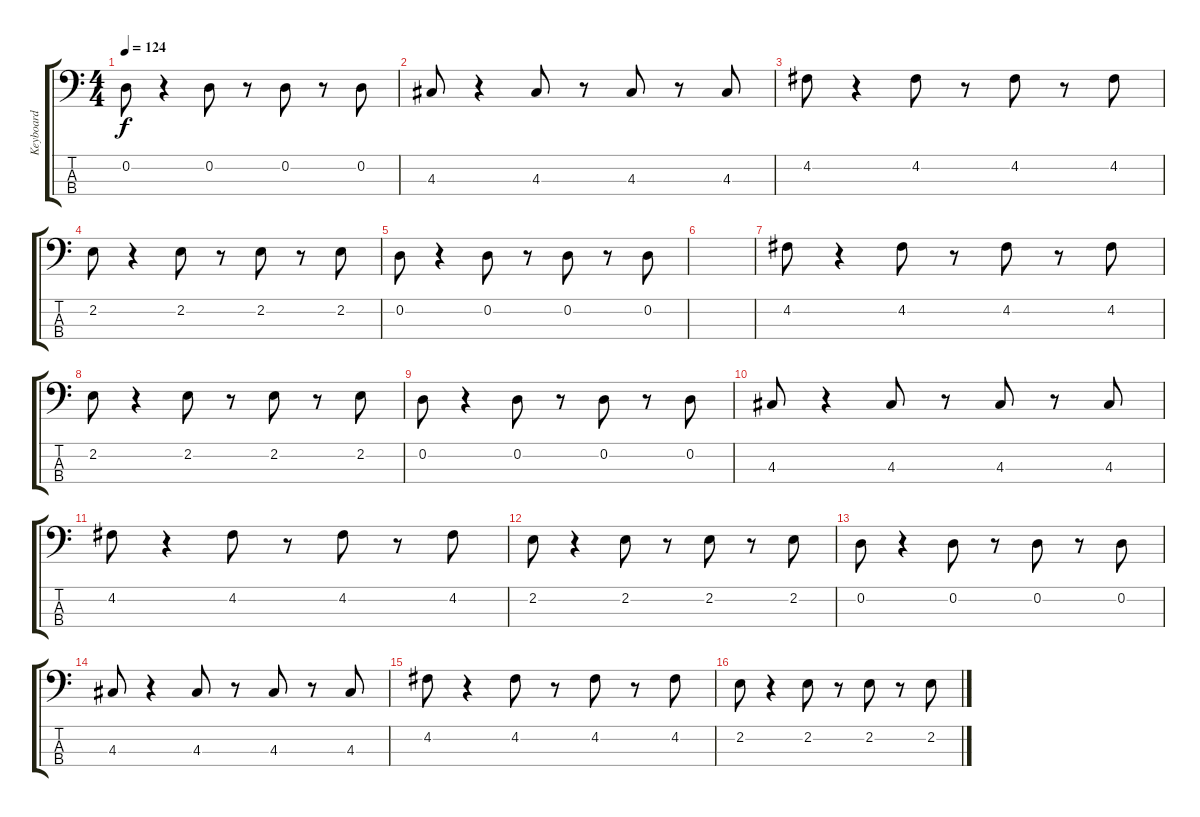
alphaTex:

\track ("Keyboard" "Keyboard") {instrument synthbass1}
\staff {score tabs}
\tuning (G2 D2 A1 E1) {hide}
\ts (4 4)
\tempo 124
\clef f4
\ks c
0.2.8{dy f} r.4 0.2.8 r.8 0.2.8 r.8 0.2.8 |
4.3.8 r.4 4.3.8 r.8 4.3.8 r.8 4.3.8 |
4.2.8 r.4 4.2.8 r.8 4.2.8 r.8 4.2.8 |
2.2.8 r.4 2.2.8 r.8 2.2.8 r.8 2.2.8 |
0.2.8 r.4 0.2.8 r.8 0.2.8 r.8 0.2.8 |
|
4.2.8 r.4 4.2.8 r.8 4.2.8 r.8 4.2.8 |
2.2.8 r.4 2.2.8 r.8 2.2.8 r.8 2.2.8 |
0.2.8 r.4 0.2.8 r.8 0.2.8 r.8 0.2.8 |
4.3.8 r.4 4.3.8 r.8 4.3.8 r.8 4.3.8 |
4.2.8 r.4 4.2.8 r.8 4.2.8 r.8 4.2.8 |
2.2.8 r.4 2.2.8 r.8 2.2.8 r.8 2.2.8 |
0.2.8 r.4 0.2.8 r.8 0.2.8 r.8 0.2.8 |
4.3.8 r.4 4.3.8 r.8 4.3.8 r.8 4.3.8 |
4.2.8 r.4 4.2.8 r.8 4.2.8 r.8 4.2.8 |
2.2.8 r.4 2.2.8 r.8 2.2.8 r.8 2.2.8
